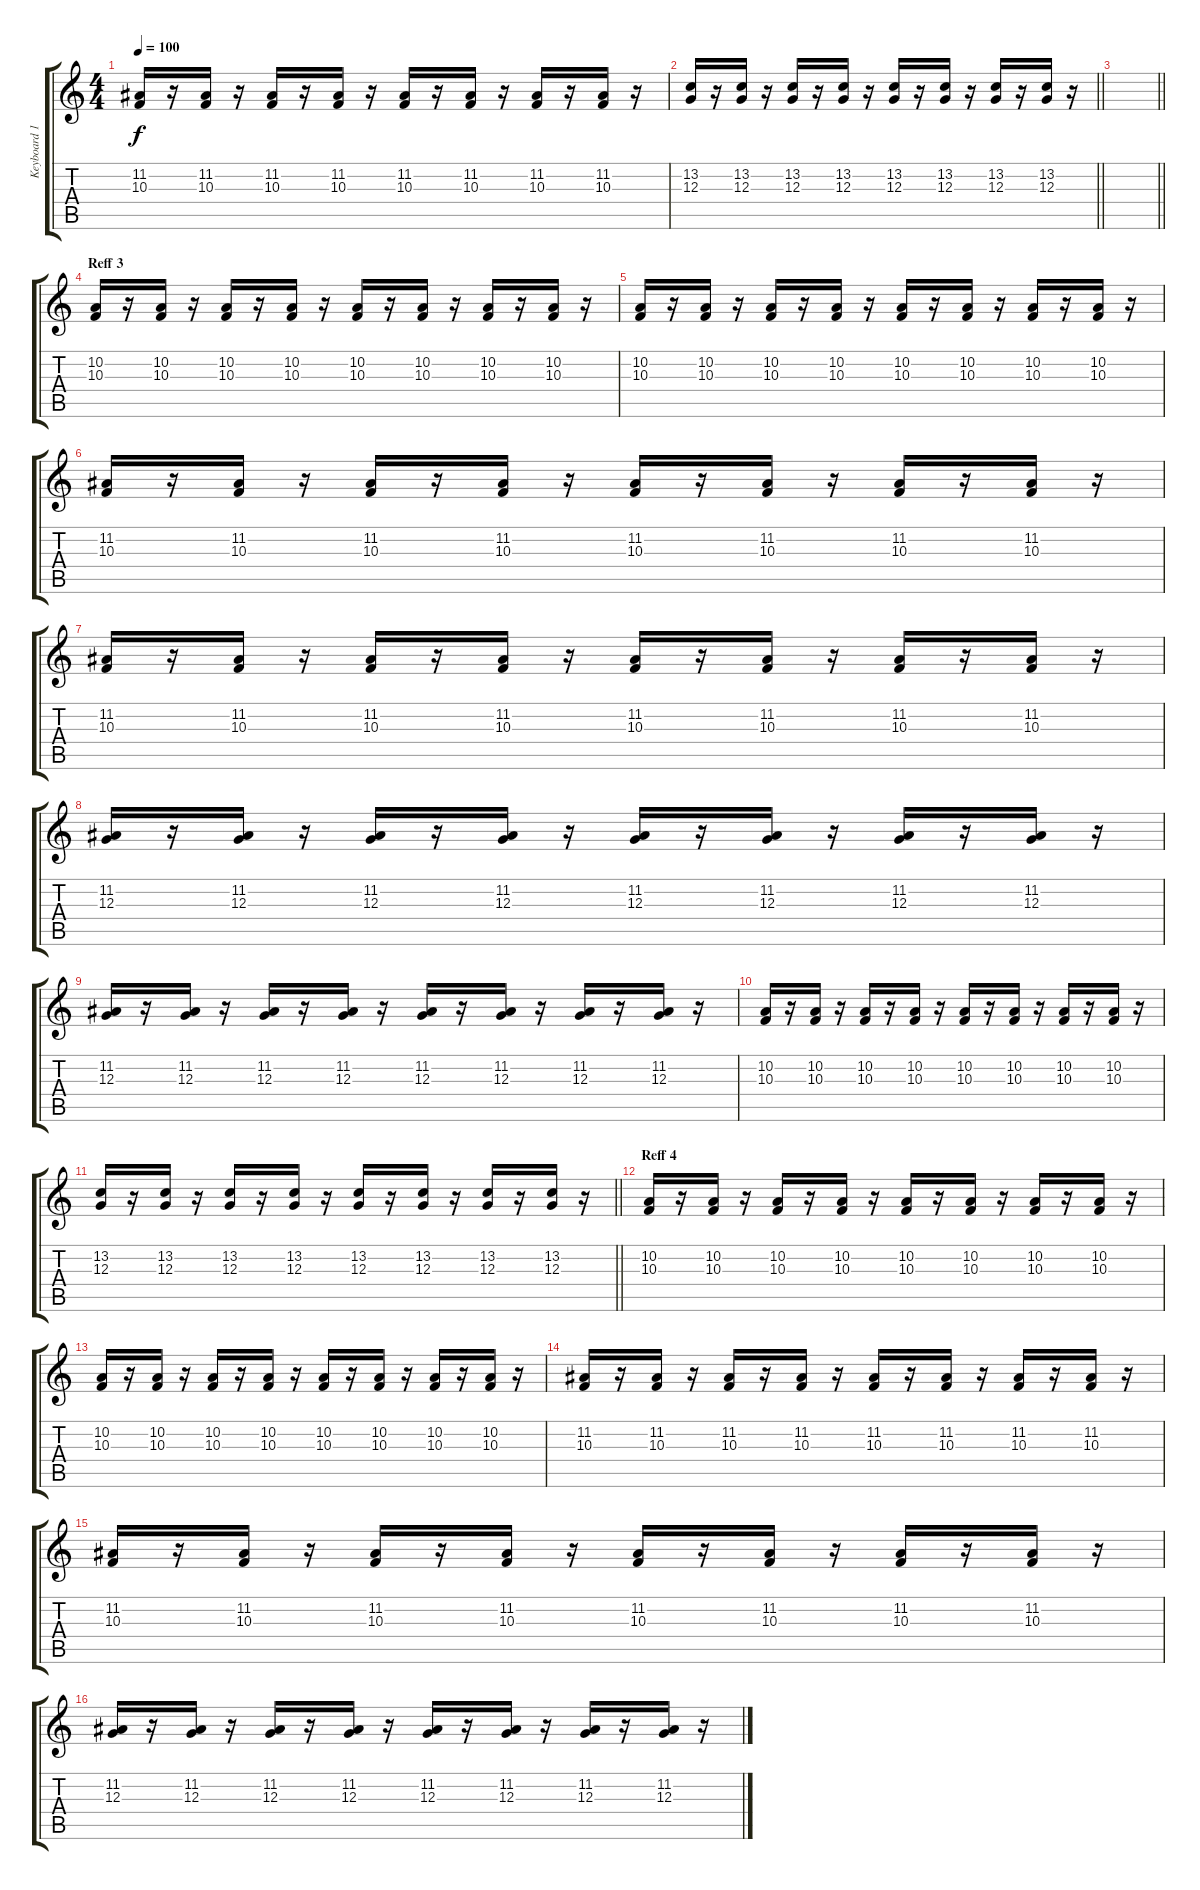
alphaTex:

\track ("Keyboard 1(Ovie)" "Keyboard 1") {instrument acousticgrandpiano}
\staff {score tabs}
\tuning (E4 B3 G3 D3 A2 E2) {hide}
\ts (4 4)
\tempo 100
\clef g2
\ks c
(11.2 10.3).16{dy f} r.16 (11.2 10.3).16 r.16 (11.2 10.3).16 r.16 (11.2 10.3).16 r.16 (11.2 10.3).16 r.16 (11.2 10.3).16 r.16 (11.2 10.3).16 r.16 (11.2 10.3).16 r.16 |
\barLineRight lightlight
(13.2 12.3).16 r.16 (13.2 12.3).16 r.16 (13.2 12.3).16 r.16 (13.2 12.3).16 r.16 (13.2 12.3).16 r.16 (13.2 12.3).16 r.16 (13.2 12.3).16 r.16 (13.2 12.3).16 r.16 |
\barLineRight lightlight
|
\section ("" "Reff 3")
(10.2 10.3).16{volume 9} r.16 (10.2 10.3).16 r.16 (10.2 10.3).16 r.16 (10.2 10.3).16 r.16 (10.2 10.3).16 r.16 (10.2 10.3).16 r.16 (10.2 10.3).16 r.16 (10.2 10.3).16 r.16 |
(10.2 10.3).16 r.16 (10.2 10.3).16 r.16 (10.2 10.3).16 r.16 (10.2 10.3).16 r.16 (10.2 10.3).16 r.16 (10.2 10.3).16 r.16 (10.2 10.3).16 r.16 (10.2 10.3).16 r.16 |
(11.2 10.3).16 r.16 (11.2 10.3).16 r.16 (11.2 10.3).16 r.16 (11.2 10.3).16 r.16 (11.2 10.3).16 r.16 (11.2 10.3).16 r.16 (11.2 10.3).16 r.16 (11.2 10.3).16 r.16 |
(11.2 10.3).16 r.16 (11.2 10.3).16 r.16 (11.2 10.3).16 r.16 (11.2 10.3).16 r.16 (11.2 10.3).16 r.16 (11.2 10.3).16 r.16 (11.2 10.3).16 r.16 (11.2 10.3).16 r.16 |
(11.2 12.3).16 r.16 (11.2 12.3).16 r.16 (11.2 12.3).16 r.16 (11.2 12.3).16 r.16 (11.2 12.3).16 r.16 (11.2 12.3).16 r.16 (11.2 12.3).16 r.16 (11.2 12.3).16 r.16 |
(11.2 12.3).16 r.16 (11.2 12.3).16 r.16 (11.2 12.3).16 r.16 (11.2 12.3).16 r.16 (11.2 12.3).16 r.16 (11.2 12.3).16 r.16 (11.2 12.3).16 r.16 (11.2 12.3).16 r.16 |
(10.2 10.3).16 r.16 (10.2 10.3).16 r.16 (10.2 10.3).16 r.16 (10.2 10.3).16 r.16 (10.2 10.3).16 r.16 (10.2 10.3).16 r.16 (10.2 10.3).16 r.16 (10.2 10.3).16 r.16 |
\barLineRight lightlight
(13.2 12.3).16 r.16 (13.2 12.3).16 r.16 (13.2 12.3).16 r.16 (13.2 12.3).16 r.16 (13.2 12.3).16 r.16 (13.2 12.3).16 r.16 (13.2 12.3).16 r.16 (13.2 12.3).16 r.16 |
\section ("" "Reff 4")
(10.2 10.3).16 r.16 (10.2 10.3).16 r.16 (10.2 10.3).16 r.16 (10.2 10.3).16 r.16 (10.2 10.3).16 r.16 (10.2 10.3).16 r.16 (10.2 10.3).16 r.16 (10.2 10.3).16 r.16 |
(10.2 10.3).16 r.16 (10.2 10.3).16 r.16 (10.2 10.3).16 r.16 (10.2 10.3).16 r.16 (10.2 10.3).16 r.16 (10.2 10.3).16 r.16 (10.2 10.3).16 r.16 (10.2 10.3).16 r.16 |
(11.2 10.3).16 r.16 (11.2 10.3).16 r.16 (11.2 10.3).16 r.16 (11.2 10.3).16 r.16 (11.2 10.3).16 r.16 (11.2 10.3).16 r.16 (11.2 10.3).16 r.16 (11.2 10.3).16 r.16 |
(11.2 10.3).16 r.16 (11.2 10.3).16 r.16 (11.2 10.3).16 r.16 (11.2 10.3).16 r.16 (11.2 10.3).16 r.16 (11.2 10.3).16 r.16 (11.2 10.3).16 r.16 (11.2 10.3).16 r.16 |
(11.2 12.3).16 r.16 (11.2 12.3).16 r.16 (11.2 12.3).16 r.16 (11.2 12.3).16 r.16 (11.2 12.3).16 r.16 (11.2 12.3).16 r.16 (11.2 12.3).16 r.16 (11.2 12.3).16 r.16
